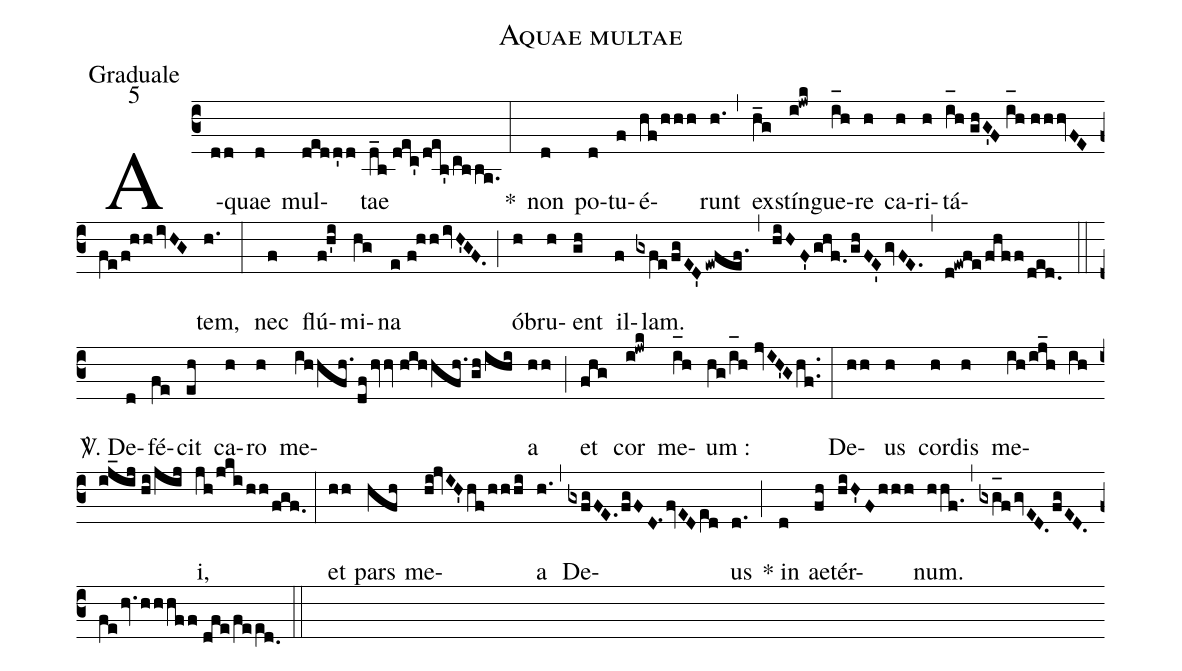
name:Aquae multae;
office-part:Graduale;
mode:5;
%%
(c3) A(dd)quae(d) mul(dedd'd)tae(d_b//dec'/de[ull:0]b'/cbba.) <clear>*(:) non(d) po(d)tu(f)é(hf/hhh)runt(h.) (,) ex(h_g)stín(i!jwk)gue(i_[oh:h]h)re(h) ca(h)ri(h)tá(i_[oh:h]h//ghG'F//i_[oh:h]h//hhhvFEfe/f!hhivHG)tem,(h.) (:) nec(f) flú(f!h'i)mi(hg)na(e//f!hhivH'GF.) (;) ób(h)ru(h)ent(gh) il(f)lam.(gxfe/fgED'ewfef.) (,) (hiHF'ghf./ghFE'gvFE.) (,) (d!ewfe/!fhff/ded.) (::) <sp>V/</sp>. De(d)fé(fe)cit(eh) ca(h)ro(h) me(ihhfh./dfhvv//hihhfh./gh/ihi)a(hh) (;) et(fhg) cor(i!jwk) me(i_[oh:h]h)um :(hg/i_[oh:h]h//jvIH'Ghf..) (:) De(hh)us(h) cor(h)dis(h) me(ih/ij_h ih/ij_ij//hi/jij)i,(jh/jkihh/fgf.) (:) et(hh) pars(hfh) me(hi!jvIH'hf/hhhi)a(h.) (,) De(gxfgFE.fgFD.1fvEDe[ll:1]d)us(d.) (;) * in(d) ae(fh)tér(hiH'Fhhh)num.(hhf.) (,) (gxg_[oh:h]fgvED.fgED.fehv.hhhff//dfe/fee[ll:1]d.0) (::)
